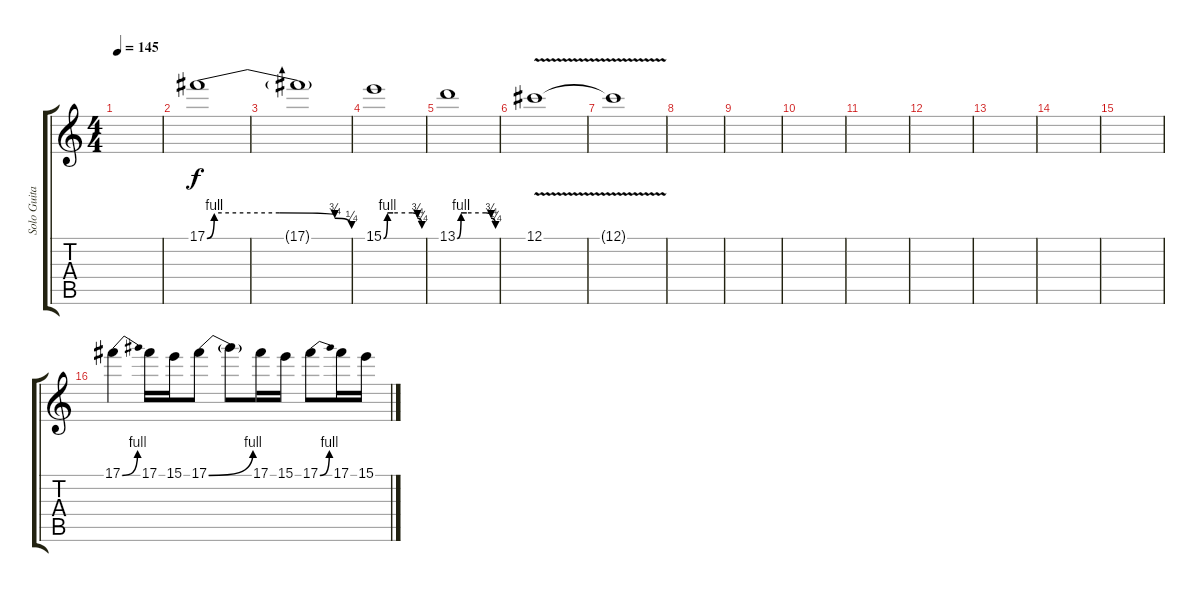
\track ("Solo Guitar" "Solo Guita") {instrument distortionguitar}
\staff {score tabs}
\tuning (Db4 Ab3 E3 B2 Gb2 B1) {hide}
\ts (4 4)
\tempo 145
\clef g2
\ks c
|
17.1{be (custom 0 0 3 4 30 4 53 3 60 1)}.1 |
17.1{t}.1 |
15.1{be (custom 0 0 6 4 15 4 45 4 53 3 60 1)}.1 |
13.1{be (custom 0 0 6 4 15 4 45 4 53 3 60 1)}.1 |
12.1{v}.1 |
12.1{t}.1{volume 0} |
|
|
|
|
|
|
|
|
17.1{be (bend 0 0 60 4)}.4{volume 16} 17.1.16 15.1.16 17.1{be (bend 0 0 60 4)}.8 17.1{t}.8 17.1.16 15.1.16 17.1{be (bend 0 0 60 4)}.8 17.1.16 15.1.16
